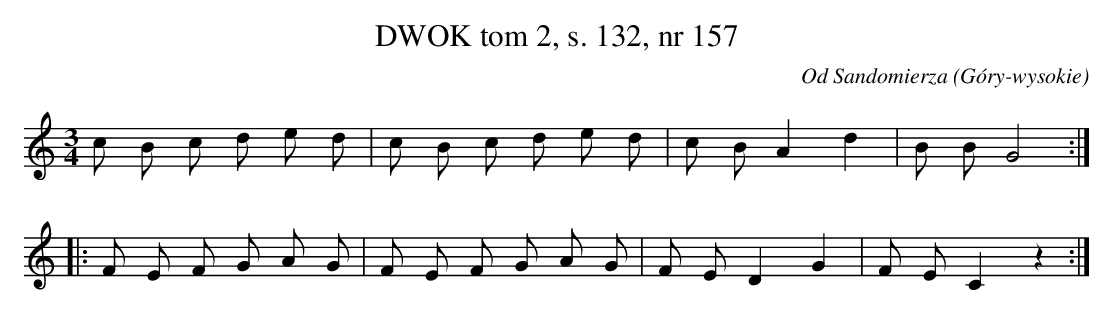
X:1
T: DWOK tom 2, s. 132, nr 157
O: Od Sandomierza (Góry-wysokie)
L: 1/16
M: 3/4
K: C
c2 B2 c2 d2 e2 d2 |\
c2 B2 c2 d2 e2 d2 |\
c2 B2 A4 d4 |\
B2 B2 G8:|
|:F2 E2 F2 G2 A2 G2 |\
F2 E2 F2 G2 A2 G2 |\
F2 E2 D4 G4 |\
F2 E2 C4 z4 :|
